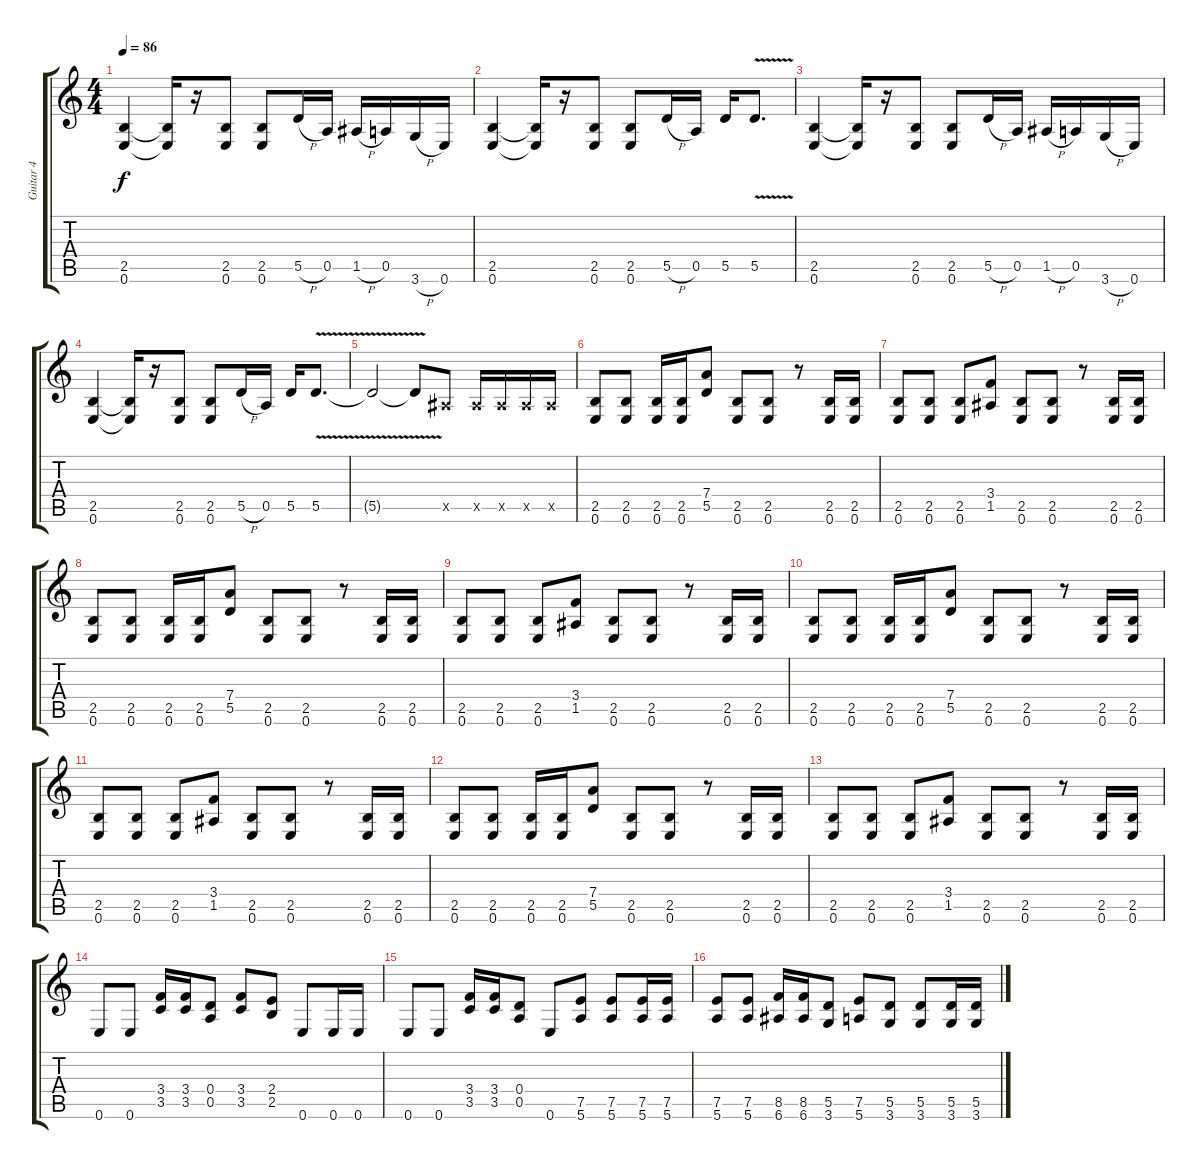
\track ("Guitar 4" "Guitar 4") {instrument distortionguitar}
\staff {score tabs}
\tuning (E4 B3 G3 D3 A2 E2) {hide}
\ts (4 4)
\tempo 86
\clef g2
\ks c
(2.5 0.6).4{dy f} (2.5{t} 0.6{t}).16 r.16 (2.5 0.6).8 (2.5 0.6).8 5.5{h}.16 0.5.16 1.5{h}.16 0.5.16 3.6{h}.16 0.6.16 |
(2.5 0.6).4 (2.5{t} 0.6{t}).16 r.16 (2.5 0.6).8 (2.5 0.6).8 5.5{h}.16 0.5.16 5.5.16 5.5{v}.8{d} |
(2.5 0.6).4 (2.5{t} 0.6{t}).16 r.16 (2.5 0.6).8 (2.5 0.6).8 5.5{h}.16 0.5.16 1.5{h}.16 0.5.16 3.6{h}.16 0.6.16 |
(2.5 0.6).4 (2.5{t} 0.6{t}).16 r.16 (2.5 0.6).8 (2.5 0.6).8 5.5{h}.16 0.5.16 5.5.16 5.5{v}.8{d} |
5.5{v t}.2 5.5{v t}.8 1.5{x}.8 1.5{x}.16 1.5{x}.16 1.5{x}.16 1.5{x}.16 |
(2.5 0.6).8 (2.5 0.6).8 (2.5 0.6).16 (2.5 0.6).16 (7.4 5.5).8 (2.5 0.6).8 (2.5 0.6).8 r.8 (2.5 0.6).16 (2.5 0.6).16 |
(2.5 0.6).8 (2.5 0.6).8 (2.5 0.6).8 (3.4 1.5).8 (2.5 0.6).8 (2.5 0.6).8 r.8 (2.5 0.6).16 (2.5 0.6).16 |
(2.5 0.6).8 (2.5 0.6).8 (2.5 0.6).16 (2.5 0.6).16 (7.4 5.5).8 (2.5 0.6).8 (2.5 0.6).8 r.8 (2.5 0.6).16 (2.5 0.6).16 |
(2.5 0.6).8 (2.5 0.6).8 (2.5 0.6).8 (3.4 1.5).8 (2.5 0.6).8 (2.5 0.6).8 r.8 (2.5 0.6).16 (2.5 0.6).16 |
(2.5 0.6).8 (2.5 0.6).8 (2.5 0.6).16 (2.5 0.6).16 (7.4 5.5).8 (2.5 0.6).8 (2.5 0.6).8 r.8 (2.5 0.6).16 (2.5 0.6).16 |
(2.5 0.6).8 (2.5 0.6).8 (2.5 0.6).8 (3.4 1.5).8 (2.5 0.6).8 (2.5 0.6).8 r.8 (2.5 0.6).16 (2.5 0.6).16 |
(2.5 0.6).8 (2.5 0.6).8 (2.5 0.6).16 (2.5 0.6).16 (7.4 5.5).8 (2.5 0.6).8 (2.5 0.6).8 r.8 (2.5 0.6).16 (2.5 0.6).16 |
(2.5 0.6).8 (2.5 0.6).8 (2.5 0.6).8 (3.4 1.5).8 (2.5 0.6).8 (2.5 0.6).8 r.8 (2.5 0.6).16 (2.5 0.6).16 |
0.6.8 0.6.8 (3.4 3.5).16 (3.4 3.5).16 (0.4 0.5).8 (3.4 3.5).8 (2.4 2.5).8 0.6.8 0.6.16 0.6.16 |
0.6.8 0.6.8 (3.4 3.5).16 (3.4 3.5).16 (0.4 0.5).8 0.6.8 (7.5 5.6).8 (7.5 5.6).8 (7.5 5.6).16 (7.5 5.6).16 |
(7.5 5.6).8 (7.5 5.6).8 (8.5 6.6).16 (8.5 6.6).16 (5.5 3.6).8 (7.5 5.6).8 (5.5 3.6).8 (5.5 3.6).8 (5.5 3.6).16 (5.5 3.6).16
